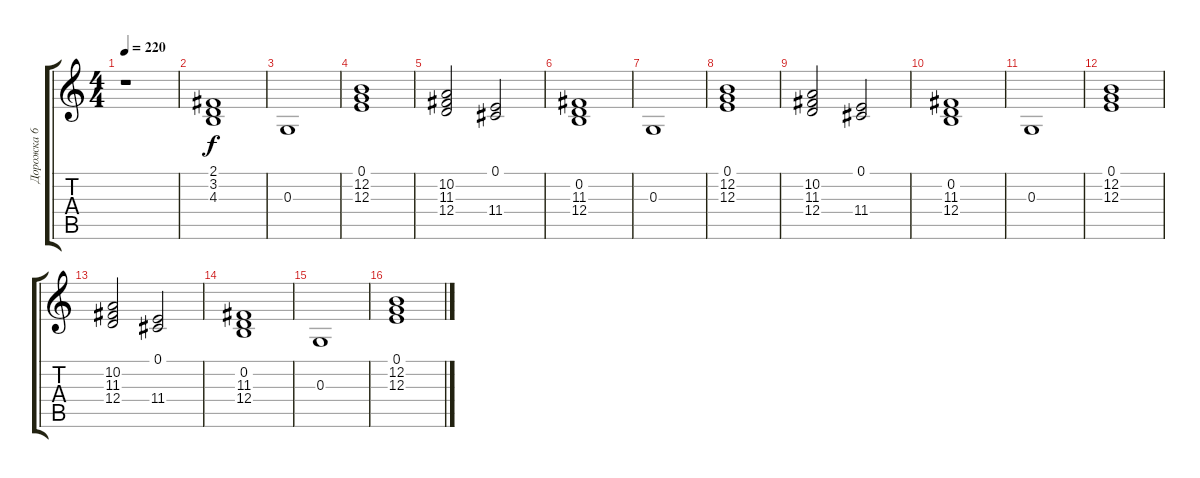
\track ("Дорожка 6" "Дорожка 6") {instrument stringensemble1}
\staff {score tabs}
\tuning (E4 B3 G3 D3 A2 E2) {hide}
\ts (4 4)
\tempo 220
\clef g2
\ks c
r.1{dy f} |
(2.1 3.2 4.3).1 |
0.3.1 |
(0.1 12.2 12.3).1 |
(10.2 11.3 12.4).2 (0.1 11.4).2 |
(0.2 11.3 12.4).1 |
0.3.1 |
(0.1 12.2 12.3).1 |
(10.2 11.3 12.4).2 (0.1 11.4).2 |
(0.2 11.3 12.4).1 |
0.3.1 |
(0.1 12.2 12.3).1 |
(10.2 11.3 12.4).2 (0.1 11.4).2 |
(0.2 11.3 12.4).1 |
0.3.1 |
(0.1 12.2 12.3).1
